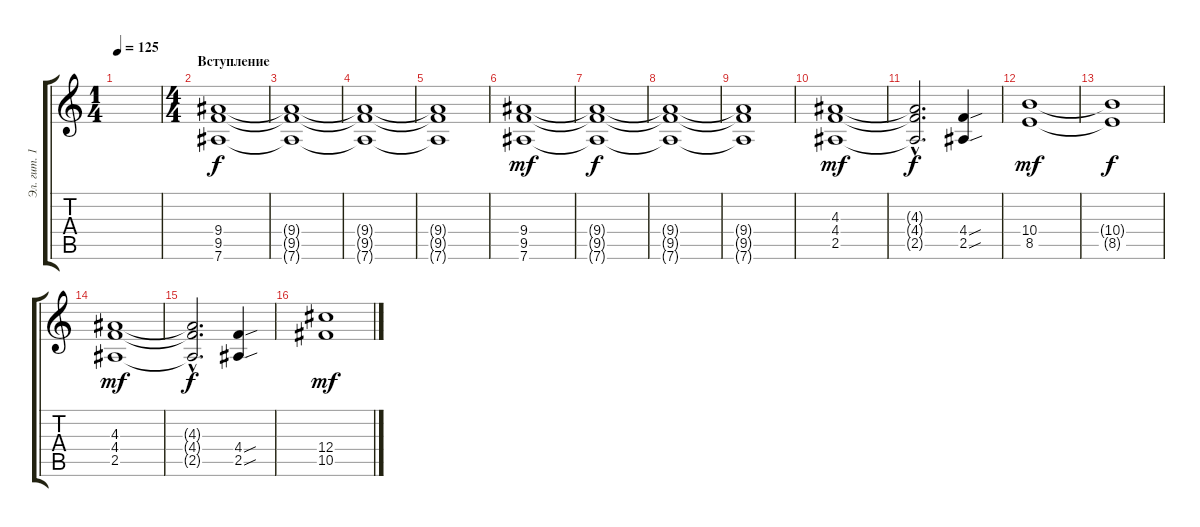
\track ("Эл. гит. 1" "Эл. гит. 1") {instrument distortionguitar}
\staff {score tabs}
\tuning (Eb4 Bb3 Gb3 Db3 Ab2 Eb2) {hide}
\ts (1 4)
\tempo 125
\clef g2
\ks c
|
\ts (4 4)
\section ("" "Вступление")
(9.4 9.5 7.6).1 |
(9.4{t} 9.5{t} 7.6{t}).1{dy f} |
(9.4{t} 9.5{t} 7.6{t}).1 |
(9.4{t} 9.5{t} 7.6{t}).1 |
(9.4 9.5 7.6).1{dy mf} |
(9.4{t} 9.5{t} 7.6{t}).1{dy f} |
(9.4{t} 9.5{t} 7.6{t}).1 |
(9.4{t} 9.5{t} 7.6{t}).1 |
(4.3 4.4 2.5).1{dy mf} |
(4.3{hac t} 4.4{hac t} 2.5{hac t}).2{d dy f} (4.4{sou} 2.5{sou}).4 |
(10.4 8.5).1{dy mf} |
(10.4{t} 8.5{t}).1{dy f} |
(4.3 4.4 2.5).1{dy mf} |
(4.3{hac t} 4.4{hac t} 2.5{hac t}).2{d dy f} (4.4{sou} 2.5{sou}).4 |
(12.4 10.5).1{dy mf}
